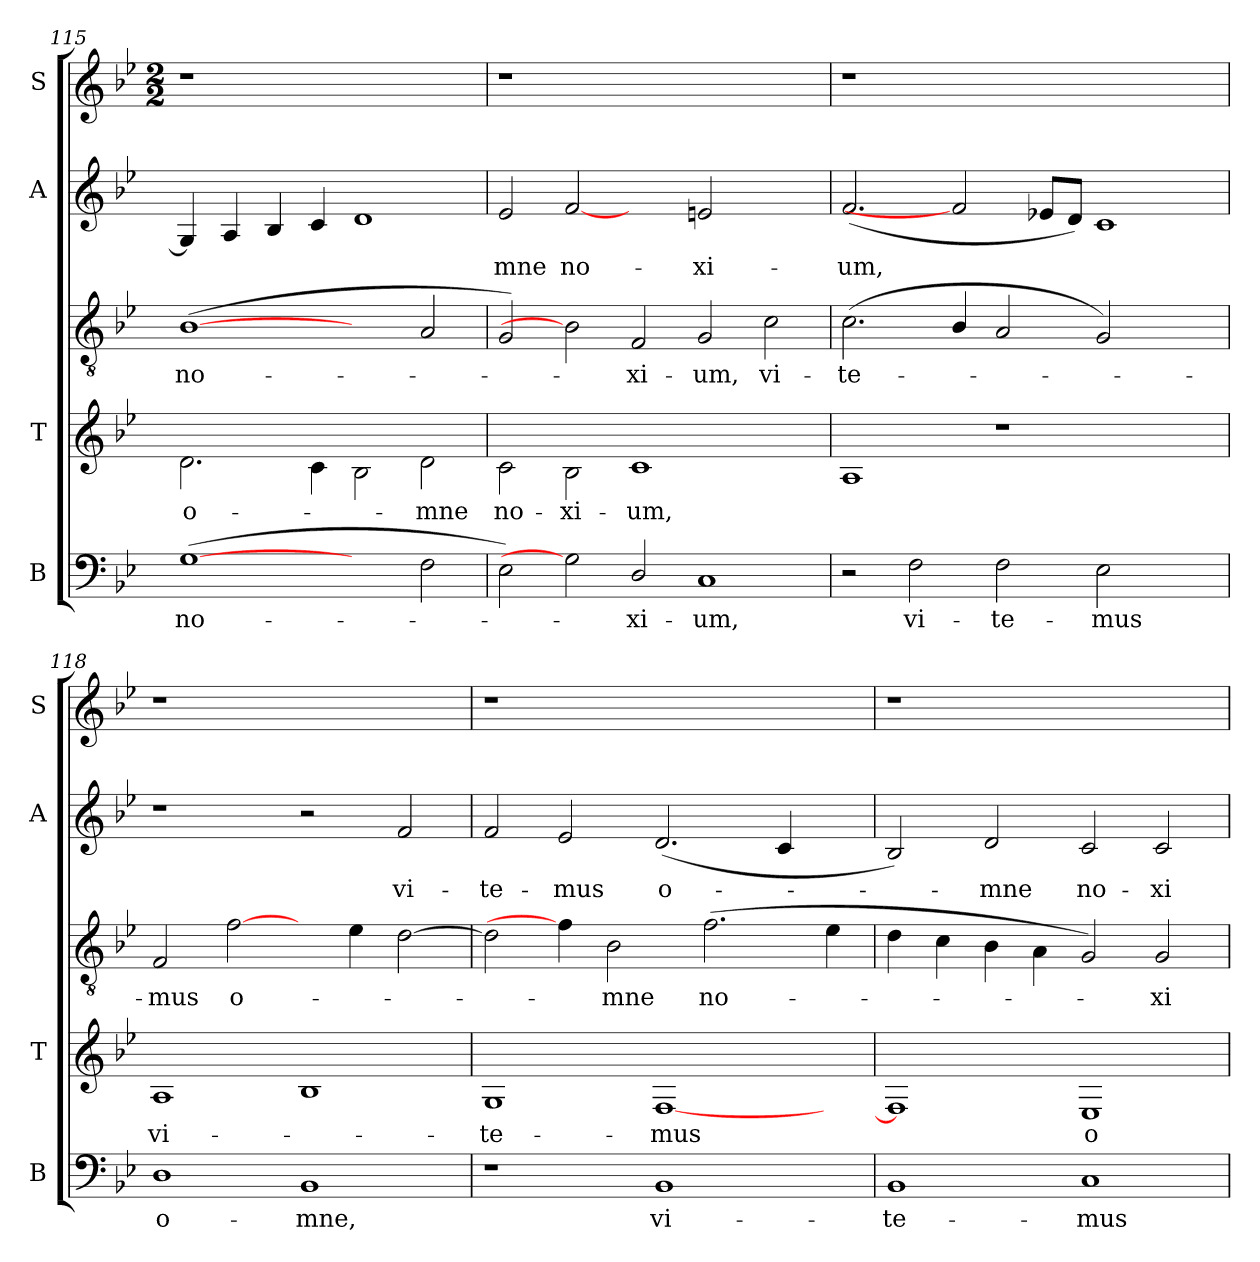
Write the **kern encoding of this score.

**kern	**text	**kern	**text	**kern	**text	**kern	**text	**kern
*part4	*part4	*part3	*part3	*part3	*part3	*part2	*part2	*part1
*staff5	*staff5	*staff4	*staff4	*staff3	*staff3	*staff2	*staff2	*staff1
*I"B	*	*I"T	*	*	*	*I"A	*	*I"S
*I'B	*	*I'T	*	*	*	*I'A	*	*I'S
*clefF4	*	*clefG2	*	*clefGv2	*	*clefG2	*	*clefG2
*k[b-e-]	*	*k[b-e-]	*	*k[b-e-]	*	*k[b-e-]	*	*k[b-e-]
*B-:	*	*B-:	*	*B-:	*	*B-:	*	*B-:
*	*	*	*	*	*	*	*	*M2/2
=115	=115	=115	=115	=115	=115	=115	=115	=115
!	!LO:LY:b	!	!LO:LY:b	!	!LO:LY:b	!	!	!
(>[1G	no-	2.d\	o-	(<[1B-	no-	4G/]	.	1r
.	.	.	.	.	.	4A/	.	.
.	.	.	.	.	.	4B-/	.	.
.	.	4c\	.	.	.	4c/	.	.
2ryy	.	2B-\	.	2ryy	.	1d	.	1ryy
!	!	!	!LO:LY:b	!	!	!	!	!
2F\	.	2d\	mne	2A/	.	.	.	.
=116	=116	=116	=116	=116	=116	=116	=116	=116
!	!	!	!LO:LY:b	!	!	!	!LO:LY:b	!
2E-\)	.	2c\	-no-	2G/)	.	2e-/	mne	1r
!	!	!	!LO:LY:b	!	!	!	!LO:LY:b	!
2G]	.	2B-\	-xi-	2B-]	.	[2f	no-	.
!	!LO:LY:b	!	!LO:LY:b	!	!LO:LY:b	!	!	!
2D/	xi-	1c	-um,	2F/	xi-	2ryy	.	1.ryy
!	!LO:LY:b	!	!	!	!LO:LY:b	!	!LO:LY:b	!
1C	-um,	.	.	2G/	-um,	2en/	-xi-	.
!	!	!	!	!	!LO:LY:b	!	!	!
.	.	2ryy	.	2c\	vi-	2ryy	.	.
=117	=117	=117	=117	=117	=117	=117	=117	=117
!	!	!	!	!	!LO:LY:b	!	!LO:LY:b	!
2r	.	1A	.	(<2.c\	te-	(<2.f/	-um,	1r
!	!LO:LY:b	!	!	!	!	!	!	!
2F\	vi-	.	.	.	.	.	.	.
.	.	.	.	4B-/	.	2f]	.	.
!	!LO:LY:b	!	!	!	!	!	!	!
2F\	-te-	1r	.	2A/	.	.	.	1.ryy
.	.	.	.	.	.	8e-X/L	.	.
.	.	.	.	.	.	8d/J)	.	.
!	!LO:LY:b	!	!	!	!	!	!	!
2E-\	-mus	.	.	2G/)	.	1c	.	.
2ryy	.	2ryy	.	2ryy	.	.	.	.
=118	=118	=118	=118	=118	=118	=118	=118	=118
!	!LO:LY:b	!	!LO:LY:b	!	!LO:LY:b	!	!	!
1D	o-	1A	vi-	2F/	mus	1r	.	1r
!	!	!	!	!	!LO:LY:b	!	!	!
.	.	.	.	[2f\	o-	.	.	.
!	!LO:LY:b	!	!	!	!	!	!	!
1BB-	-mne,	1B-	.	4ryy	.	2r	.	1ryy
.	.	.	.	4e-\	.	.	.	.
!	!	!	!	!	!	!	!LO:LY:b	!
.	.	.	.	[2d\	.	2f/	vi-	.
!!LO:PB:g=z
=119	=119	=119	=119	=119	=119	=119	=119	=119
!	!	!	!LO:LY:b	!	!	!	!LO:LY:b	!
1r	.	1G	te-	2d\]	.	2f/	-te-	1r
!	!	!	!	!	!	!	!LO:LY:b	!
.	.	.	.	4f\]	.	2e-/	-mus	.
!	!	!	!	!	!LO:LY:b	!	!	!
.	.	.	.	2B-\	mne	.	.	.
!	!LO:LY:b	!	!LO:LY:b	!	!	!	!LO:LY:b	!
1BB-	vi-	[1F	-mus	.	.	(<2.d/	o-	1ryy
!	!	!	!	!	!LO:LY:b	!	!	!
.	.	.	.	(>2.f\	no-	.	.	.
.	.	.	.	.	.	4c/	.	.
4ryy	.	4ryy	.	4e-\	.	4ryy	.	4ryy
=120	=120	=120	=120	=120	=120	=120	=120	=120
!	!LO:LY:b	!	!	!	!	!	!	!
1BB-	-te-	1F]	.	4d\	.	2B-/)	.	1r
.	.	.	.	4c\	.	.	.	.
!	!	!	!	!	!	!	!LO:LY:b	!
.	.	.	.	4B-\	.	2d/	mne	.
.	.	.	.	4A\	.	.	.	.
!	!LO:LY:b	!	!LO:LY:b	!	!	!	!LO:LY:b	!
1C	-mus	1E-	-o-	2G/)	.	2c/	no-	1ryy
!	!	!	!	!	!LO:LY:b	!	!LO:LY:b	!
.	.	.	.	2G/	xi-	2c/	-xi-	.
=	=	=	=	=	=	=	=	=
*-	*-	*-	*-	*-	*-	*-	*-	*-
